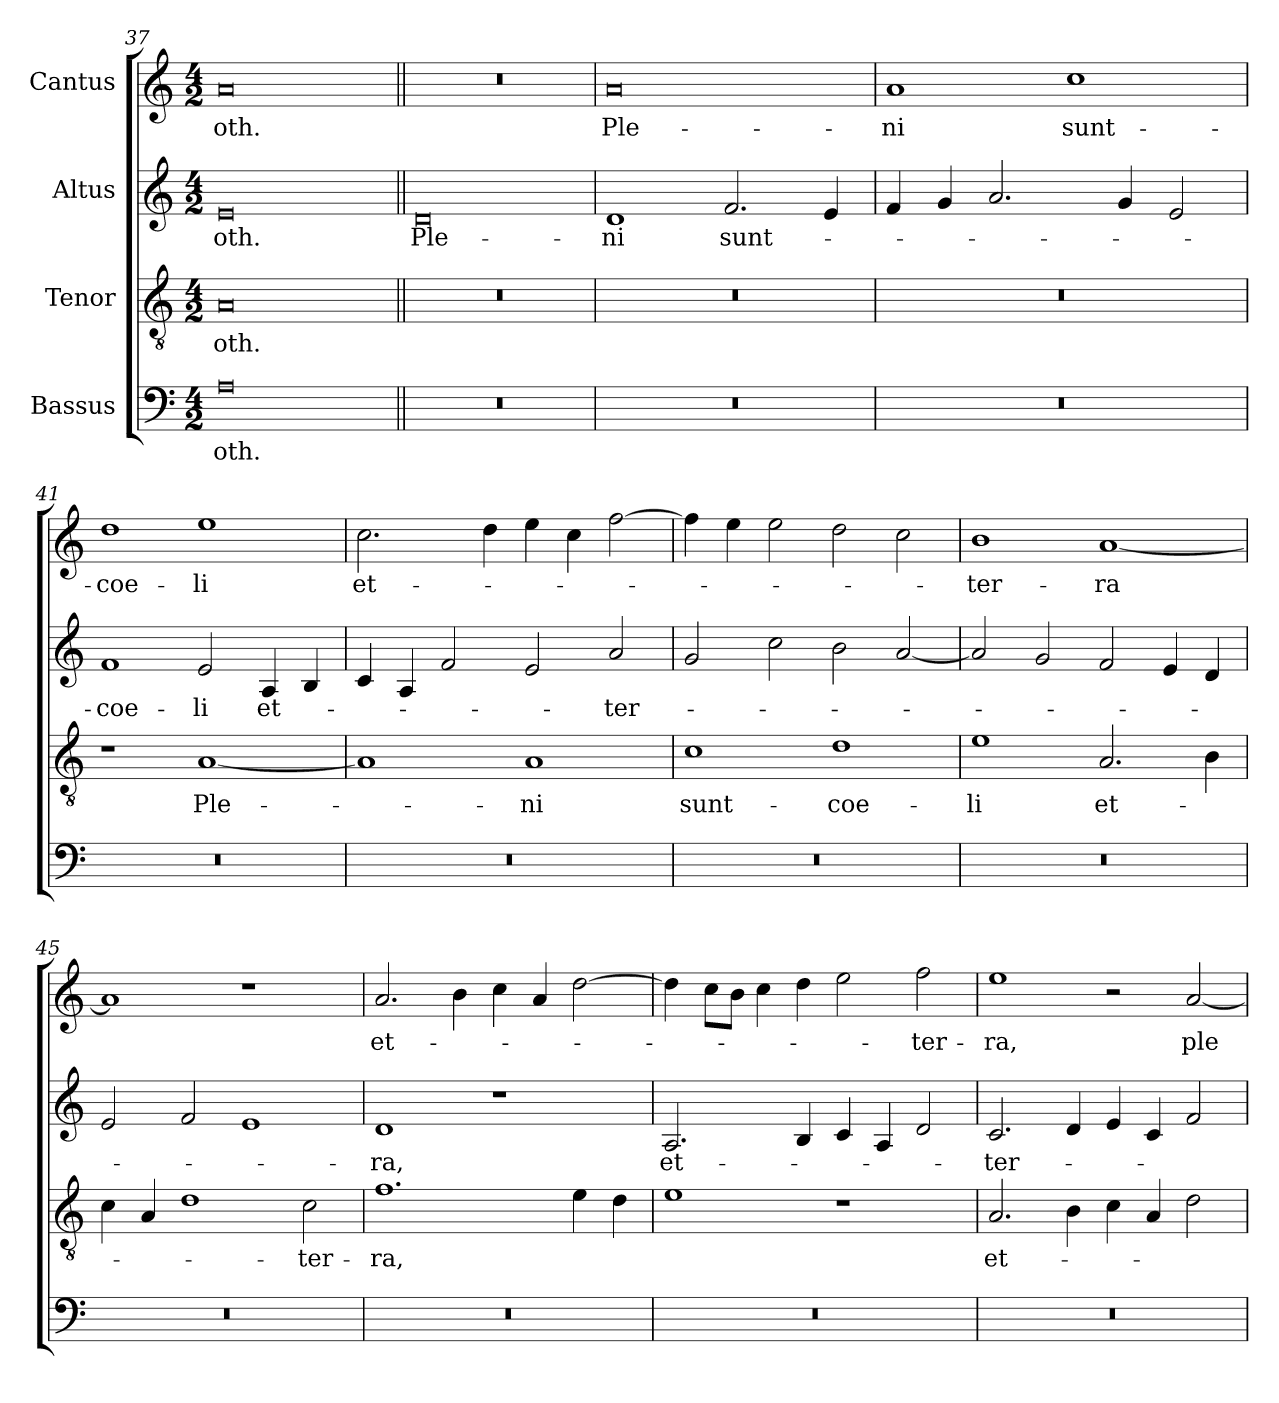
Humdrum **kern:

**kern	**text	**kern	**text	**kern	**text	**kern	**text
*part4	*part4	*part3	*part3	*part2	*part2	*part1	*part1
*staff4	*staff4	*staff3	*staff3	*staff2	*staff2	*staff1	*staff1
*I"Bassus	*	*I"Tenor	*	*I"Altus	*	*I"Cantus	*
*clefF4	*	*clefGv2	*	*clefG2	*	*clefG2	*
*k[]	*	*k[]	*	*k[]	*	*k[]	*
*M4/2	*	*M4/2	*	*M4/2	*	*M4/2	*
=37	=37	=37	=37	=37	=37	=37	=37
0A\	-oth.	0A/	-oth.	0e/	-oth.	0a/	-oth.
=38||	=38||	=38||	=38||	=38||	=38||	=38||	=38||
0r	.	0r	.	0d/	Ple-	0r	.
=39	=39	=39	=39	=39	=39	=39	=39
0r	.	0r	.	1d/	-ni	0a/	Ple-
.	.	.	.	2.f/	sunt-	.	.
.	.	.	.	4e/	.	.	.
=40	=40	=40	=40	=40	=40	=40	=40
0r	.	0r	.	4f/	.	1a/	-ni
.	.	.	.	4g/	.	.	.
.	.	.	.	2.a/	.	.	.
.	.	.	.	.	.	1cc\	sunt-
.	.	.	.	4g/	.	.	.
.	.	.	.	2e/	.	.	.
=41	=41	=41	=41	=41	=41	=41	=41
0r	.	1r	.	1f/	coe-	1dd\	coe-
.	.	[1A/	Ple-	2e/	-li	1ee\	-li
.	.	.	.	4A/	et-	.	.
.	.	.	.	4B/	.	.	.
=42	=42	=42	=42	=42	=42	=42	=42
0r	.	1A/]	.	4c/	.	2.cc\	et-
.	.	.	.	4A/	.	.	.
.	.	.	.	2f/	.	.	.
.	.	.	.	.	.	4dd\	.
.	.	1A/	-ni	2e/	.	4ee\	.
.	.	.	.	.	.	4cc\	.
.	.	.	.	2a/	ter-	[2ff\	.
=43	=43	=43	=43	=43	=43	=43	=43
0r	.	1c\	sunt-	2g/	.	4ff\]	.
.	.	.	.	.	.	4ee\	.
.	.	.	.	2cc\	.	2ee\	.
.	.	1d\	coe-	2b\	.	2dd\	.
.	.	.	.	[2a/	.	2cc\	.
=44	=44	=44	=44	=44	=44	=44	=44
0r	.	1e\	-li	2a/]	.	1b\	ter-
.	.	.	.	2g/	.	.	.
.	.	2.A/	et-	2f/	.	[1a/	-ra
.	.	.	.	4e/	.	.	.
.	.	4B\	.	4d/	.	.	.
=45	=45	=45	=45	=45	=45	=45	=45
0r	.	4c\	.	2e/	.	1a/]	.
.	.	4A/	.	.	.	.	.
.	.	1d\	.	2f/	.	.	.
.	.	.	.	1e/	.	1r	.
.	.	2c\	ter-	.	.	.	.
=46	=46	=46	=46	=46	=46	=46	=46
0r	.	1.f\	-ra,	1d/	-ra,	2.a/	et-
.	.	.	.	.	.	4b\	.
.	.	.	.	1r	.	4cc\	.
.	.	.	.	.	.	4a/	.
.	.	4e\	.	.	.	[2dd\	.
.	.	4d\	.	.	.	.	.
=47	=47	=47	=47	=47	=47	=47	=47
0r	.	1e\	.	2.A/	et-	4dd\]	.
.	.	.	.	.	.	8cc\L	.
.	.	.	.	.	.	8b\J	.
.	.	.	.	.	.	4cc\	.
.	.	.	.	4B/	.	4dd\	.
.	.	1r	.	4c/	.	2ee\	.
.	.	.	.	4A/	.	.	.
.	.	.	.	2d/	.	2ff\	ter-
=48	=48	=48	=48	=48	=48	=48	=48
0r	.	2.A/	et-	2.c/	ter-	1ee\	-ra,
.	.	4B\	.	4d/	.	.	.
.	.	4c\	.	4e/	.	2r	.
.	.	4A/	.	4c/	.	.	.
.	.	2d\	.	2f/	.	[2a/	ple-
=	=	=	=	=	=	=	=
*-	*-	*-	*-	*-	*-	*-	*-
